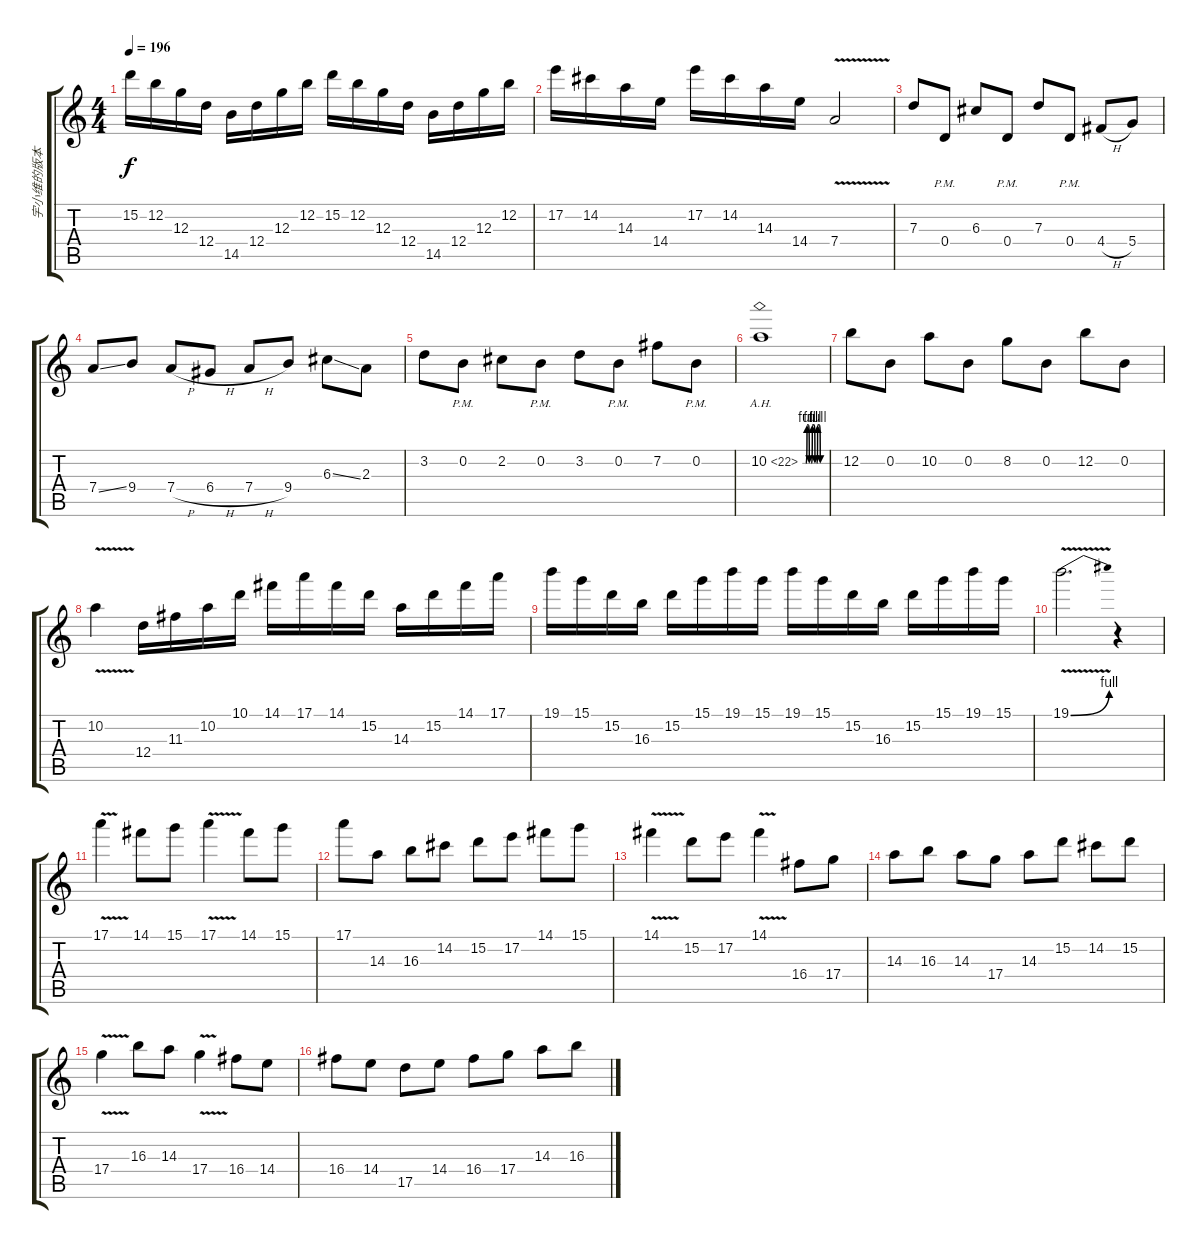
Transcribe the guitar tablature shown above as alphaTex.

\track ("宇小维的版本" "宇小维的版本") {instrument distortionguitar}
\staff {score tabs}
\tuning (E4 B3 G3 D3 A2 E2) {hide}
\ts (4 4)
\tempo 196
\clef g2
\ks c
15.2.16{dy f} 12.2.16 12.3.16 12.4.16 14.5.16 12.4.16 12.3.16 12.2.16 15.2.16 12.2.16 12.3.16 12.4.16 14.5.16 12.4.16 12.3.16 12.2.16 |
17.2.16 14.2.16 14.3.16 14.4.16 17.2.16 14.2.16 14.3.16 14.4.16 7.4{v}.2 |
7.3.8 0.4{pm}.8 6.3.8 0.4{pm}.8 7.3.8 0.4{pm}.8 4.4{h}.8 5.4.8 |
7.4{ss}.8 9.4.8 7.4{h}.8 6.4{h}.8 7.4{h}.8 9.4.8 6.3{ss}.8 2.3.8 |
3.2.8 0.2{pm}.8 2.2.8 0.2{pm}.8 3.2.8 0.2{pm}.8 7.2.8 0.2{pm}.8 |
10.2{be (custom 0 0 8 0 11 4 15 4 17 0 23 0 25 4 30 4 32 0 37 0 39 4 44 4 46 0 60 0) ah 12}.1 |
12.2.8 0.2.8 10.2.8 0.2.8 8.2.8 0.2.8 12.2.8 0.2.8 |
10.2{v}.4 12.4.16 11.3.16 10.2.16 10.1.16 14.1.16 17.1.16 14.1.16 15.2.16 14.3.16 15.2.16 14.1.16 17.1.16 |
19.1.16 15.1.16 15.2.16 16.3.16 15.2.16 15.1.16 19.1.16 15.1.16 19.1.16 15.1.16 15.2.16 16.3.16 15.2.16 15.1.16 19.1.16 15.1.16 |
19.1{be (bend 0 0 60 4) v}.2{d} r.4 |
17.1{v}.4 14.1.8 15.1.8 17.1{v}.4 14.1.8 15.1.8 |
17.1.8 14.3.8 16.3.8 14.2.8 15.2.8 17.2.8 14.1.8 15.1.8 |
14.1{v}.4 15.2.8 17.2.8 14.1{v}.4 16.4.8 17.4.8 |
14.3.8 16.3.8 14.3.8 17.4.8 14.3.8 15.2.8 14.2.8 15.2.8 |
17.4{v}.4 16.3.8 14.3.8 17.4{v}.4 16.4.8 14.4.8 |
16.4.8 14.4.8 17.5.8 14.4.8 16.4.8 17.4.8 14.3.8 16.3.8
